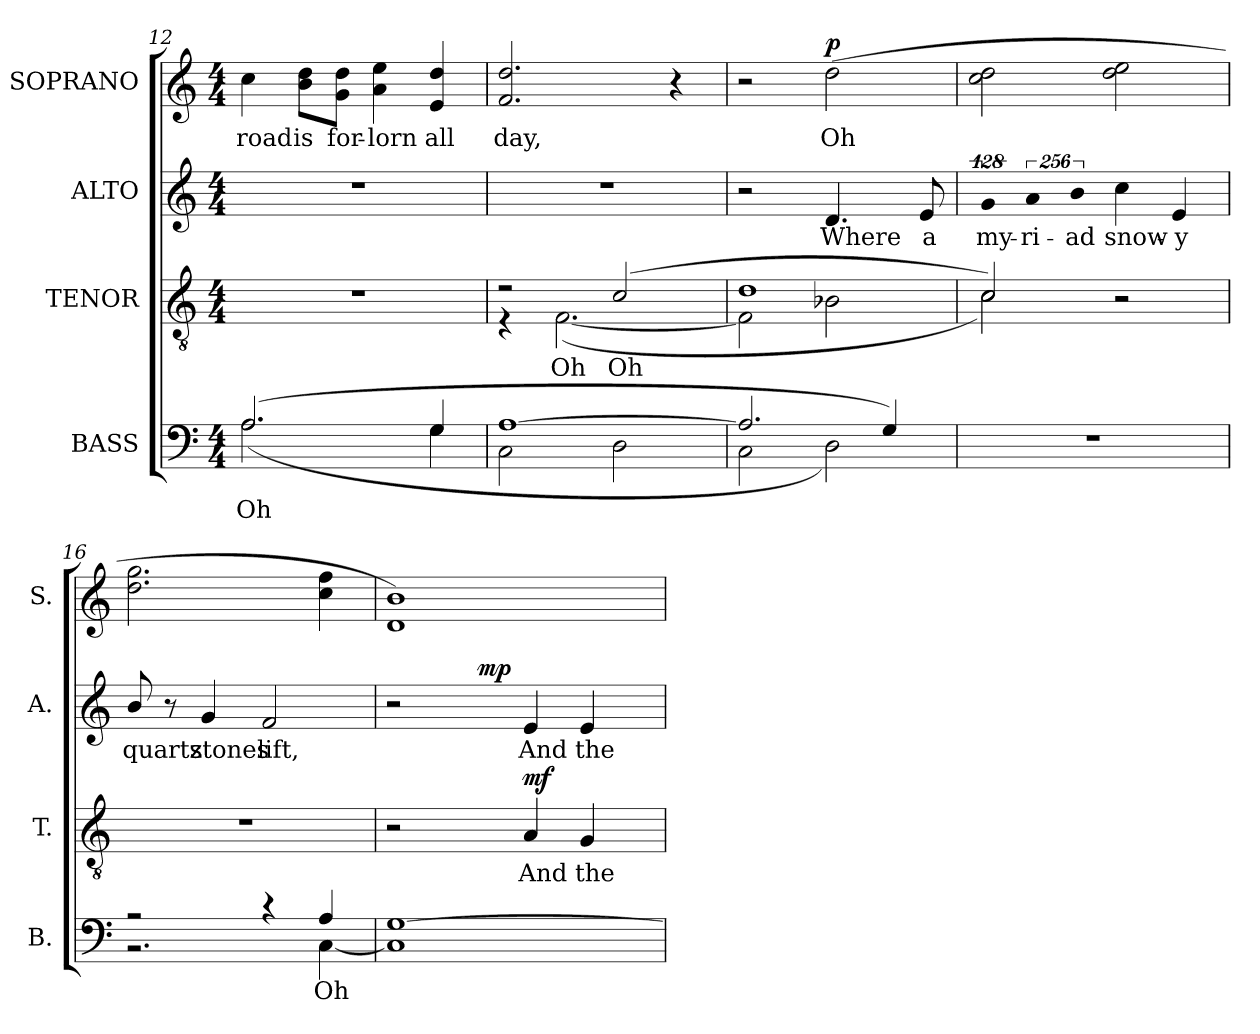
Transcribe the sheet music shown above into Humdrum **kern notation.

**kern	**text	**kern	**text	**dynam	**kern	**text	**dynam	**kern	**text	**dynam
*part4	*part4	*part3	*part3	*part3	*part2	*part2	*part2	*part1	*part1	*part1
*staff4	*staff4	*staff3	*staff3	*staff3	*staff2	*staff2	*staff2	*staff1	*staff1	*staff1
*I"BASS	*	*I"TENOR	*	*	*I"ALTO	*	*	*I"SOPRANO	*	*
*I'B.	*	*I'T.	*	*	*I'A.	*	*	*I'S.	*	*
*clefF4	*	*clefGv2	*	*	*clefG2	*	*	*clefG2	*	*
*	*	*ITrd7c12	*	*	*	*	*	*	*	*
*k[]	*	*k[]	*	*	*k[]	*	*	*k[]	*	*
*a:	*	*a:	*	*	*a:	*	*	*a:	*	*
*M4/4	*	*M4/4	*	*	*M4/4	*	*	*M4/4	*	*
=12	=12	=12	=12	=12	=12	=12	=12	=12	=12	=12
*^	*	*	*	*	*	*	*	*	*	*
!	!	!LO:LY:b:color=#000000	!	!	!	!	!	!	!	!	!
!	!	!	!	!	!	!	!	!	!	!LO:LY:b:color=#000000	!
(2.Ai/	(2.Ai\	Oh	1r	.	.	1r	.	.	4cci\	road	.
!	!	!	!	!	!	!	!	!	!	!LO:LY:b:color=#000000	!
.	.	.	.	.	.	.	.	.	8bi\ 8ddiL	is	.
!	!	!	!	!	!	!	!	!	!	!LO:LY:b:color=#000000	!
.	.	.	.	.	.	.	.	.	8gi\ 8ddiJ	for-	.
!	!	!	!	!	!	!	!	!	!	!LO:LY:b:color=#000000	!
.	.	.	.	.	.	.	.	.	4ai\ 4eei	-lorn	.
!	!	!	!	!	!	!	!	!	!	!LO:LY:b:color=#000000	!
4Gi/	4Gi\	.	.	.	.	.	.	.	4ei/ 4ddi	all	.
!!LO:LB:g=z
=13	=13	=13	=13	=13	=13	=13	=13	=13	=13	=13	=13
*	*	*	*^	*	*	*	*	*	*	*	*
!	!	!	!	!	!	!	!	!	!	!	!LO:LY:b:color=#000000	!
*	*	*	*	*	*	*	*	*	*	*^	*	*
[1Ai	2Ci\	.	2r	4r	.	.	1r	.	.	2.fi/ 2.ddi	2.ryy	day,	.
!	!	!	!	!	!LO:LY:b:color=#000000	!	!	!	!	!	!	!	!
.	.	.	.	([2.FFi\	Oh	.	.	.	.	.	.	.	.
!	!	!	!	!	!LO:LY:a:color=#000000	!	!	!	!	!	!	!	!
.	2Di\	.	(2Ci/	.	Oh	.	.	.	.	.	.	.	.
.	.	.	.	.	.	.	.	.	.	4r	4ryy	.	.
*	*	*	*	*	*	*	*	*	*	*v	*v	*	*
=14	=14	=14	=14	=14	=14	=14	=14	=14	=14	=14	=14	=14
2.Ai/]	2Ci\	.	1Di	2FFi\]	.	.	2r	.	.	2r	.	.
!	!	!	!	!	!	!	!	!LO:LY:b:color=#000000	!	!	!	!
!	!	!	!	!	!	!	!	!	!	!	!LO:LY:b:color=#000000	!
.	2Di\)	.	.	2BB-Xi\	.	.	4.di/	Where	.	(2ddi\	Oh	p
4Gi/)	.	.	.	.	.	.	.	.	.	.	.	.
!	!	!	!	!	!	!	!	!LO:LY:b:color=#000000	!	!	!	!
.	.	.	.	.	.	.	8ei/	a	.	.	.	.
*v	*v	*	*	*	*	*	*	*	*	*	*	*
=15	=15	=15	=15	=15	=15	=15	=15	=15	=15	=15	=15
!	!	!	!	!	!	!LO:N:vis=4	!	!	!	!	!
!	!	!	!	!	!	!	!LO:LY:b:color=#000000	!	!	!	!
1r	.	2Ci/)	2Ci\)	.	.	512%85gi/	my-	.	2cci\ 2ddi	.	.
!	!	!	!	!	!	!LO:N:vis=4	!	!	!	!	!
!	!	!	!	!	!	!	!LO:LY:b:color=#000000	!	!	!	!
.	.	.	.	.	.	1024%171ai/	-ri-	.	.	.	.
!	!	!	!	!	!	!LO:N:vis=4	!	!	!	!	!
!	!	!	!	!	!	!	!LO:LY:b:color=#000000	!	!	!	!
.	.	.	.	.	.	1024%171bi/	-ad	.	.	.	.
!	!	!	!	!	!	!	!LO:LY:b:color=#000000	!	!	!	!
.	.	2r	2ryy	.	.	4cci\	snow-	.	2ddi\ 2eei	.	.
!	!	!	!	!	!	!	!LO:LY:b:color=#000000	!	!	!	!
.	.	.	.	.	.	4ei/	-y	.	.	.	.
*	*	*v	*v	*	*	*	*	*	*	*	*
=16	=16	=16	=16	=16	=16	=16	=16	=16	=16	=16
*^	*	*	*	*	*	*	*	*	*	*
!	!	!	!	!	!	!	!LO:LY:b:color=#000000	!	!	!	!
2r	2.r	.	1r	.	.	8bi/	quartz	.	2.ddi\ 2.ggi	.	.
.	.	.	.	.	.	8r	.	.	.	.	.
!	!	!	!	!	!	!	!LO:LY:b:color=#000000	!	!	!	!
.	.	.	.	.	.	4gi/	stones	.	.	.	.
!	!	!	!	!	!	!	!LO:LY:b:color=#000000	!	!	!	!
4r	.	.	.	.	.	2fi/	lift,	.	.	.	.
!	!	!LO:LY:b:color=#000000	!	!	!	!	!	!	!	!	!
4Ai/	[4Ci\	Oh	.	.	.	.	.	.	4cci\ 4ffi	.	.
=17	=17	=17	=17	=17	=17	=17	=17	=17	=17	=17	=17
*	*	*	*	*	*	*^	*	*	*	*	*
[1Gi	1Ci]	.	2r	.	.	2r	4ryy	.	.	1di 1bi)	.	.
.	.	.	.	.	.	.	16ryy	.	.	.	.	.
.	.	.	.	.	.	.	64ryy	.	.	.	.	.
.	.	.	.	.	.	.	2ryy	.	mp	.	.	.
!	!	!	!	!LO:LY:b:color=#000000	!	!	!	!	!	!	!	!
!	!	!	!	!	!	!	!	!LO:LY:b:color=#000000	!	!	!	!
.	.	.	4AAi/	And	mf	4ei/	.	And	.	.	.	.
!	!	!	!	!LO:LY:b:color=#000000	!	!	!	!	!	!	!	!
!	!	!	!	!	!	!	!	!LO:LY:b:color=#000000	!	!	!	!
.	.	.	4GGi/	the	.	4ei/	.	the	.	.	.	.
.	.	.	.	.	.	.	8ryy	.	.	.	.	.
.	.	.	.	.	.	.	32.ryy	.	.	.	.	.
*v	*v	*	*	*	*	*v	*v	*	*	*	*	*
=	=	=	=	=	=	=	=	=	=	=
*-	*-	*-	*-	*-	*-	*-	*-	*-	*-	*-
